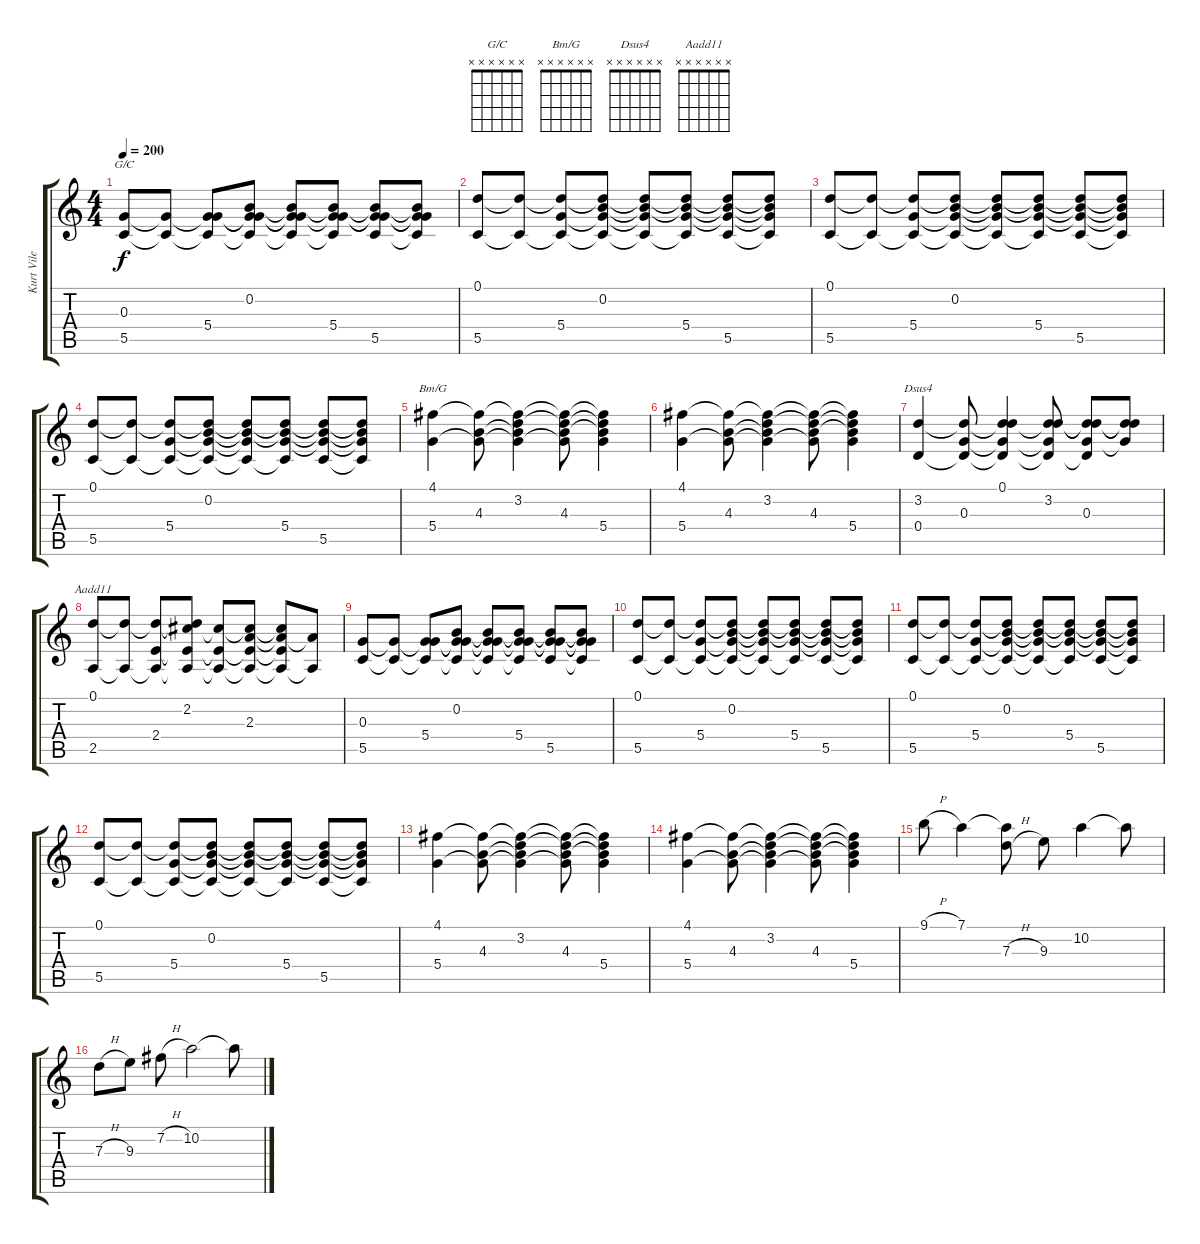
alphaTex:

\track ("Kurt Vile - Guitar" "Kurt Vile ") {instrument acousticguitarsteel}
\staff {score tabs}
\tuning (D4 B3 G3 D3 G2 D2) {hide}
\chord ("G/C" x x x x x x)
\chord ("Bm/G" x x x x x x)
\chord ("Dsus4" x x x x x x)
\chord ("Aadd11" x x x x x x)
\ts (4 4)
\tempo 200
\clef g2
\ks c
(0.3 5.5).8{ch "G/C" dy f} (0.3{t} 5.5{t}).8 (0.3{t} 5.4 5.5{t}).8 (0.2 0.3{t} 5.4{t} 5.5{t}).8 (0.2{t} 0.3{t} 5.4{t} 5.5{t}).8 (0.2{t} 0.3{t} 5.4 5.5{t}).8 (0.2{t} 0.3{t} 5.4{t} 5.5).8 (0.2{t} 0.3{t} 5.4{t} 5.5{t}).8 |
(0.1 5.5).8 (0.1{t} 5.5{t}).8 (0.1{t} 5.4 5.5{t}).8 (0.1{t} 0.2 5.4{t} 5.5{t}).8 (0.1{t} 0.2{t} 5.4{t} 5.5{t}).8 (0.1{t} 0.2{t} 5.4 5.5{t}).8 (0.1{t} 0.2{t} 5.4{t} 5.5).8 (0.1{t} 0.2{t} 5.4{t} 5.5{t}).8 |
(0.1 5.5).8 (0.1{t} 5.5{t}).8 (0.1{t} 5.4 5.5{t}).8 (0.1{t} 0.2 5.4{t} 5.5{t}).8 (0.1{t} 0.2{t} 5.4{t} 5.5{t}).8 (0.1{t} 0.2{t} 5.4 5.5{t}).8 (0.1{t} 0.2{t} 5.4{t} 5.5).8 (0.1{t} 0.2{t} 5.4{t} 5.5{t}).8 |
(0.1 5.5).8 (0.1{t} 5.5{t}).8 (0.1{t} 5.4 5.5{t}).8 (0.1{t} 0.2 5.4{t} 5.5{t}).8 (0.1{t} 0.2{t} 5.4{t} 5.5{t}).8 (0.1{t} 0.2{t} 5.4 5.5{t}).8 (0.1{t} 0.2{t} 5.4{t} 5.5).8 (0.1{t} 0.2{t} 5.4{t} 5.5{t}).8 |
(4.1 5.4).4{ch "Bm/G"} (4.1{t} 4.3 5.4{t}).8 (4.1{t} 3.2 4.3{t} 5.4{t}).4 (4.1{t} 3.2{t} 4.3 5.4{t}).8 (4.1{t} 3.2{t} 4.3{t} 5.4).4 |
(4.1 5.4).4 (4.1{t} 4.3 5.4{t}).8 (4.1{t} 3.2 4.3{t} 5.4{t}).4 (4.1{t} 3.2{t} 4.3 5.4{t}).8 (4.1{t} 3.2{t} 4.3{t} 5.4).4 |
(3.2 0.4).4{ch "Dsus4"} (3.2{t} 0.3 0.4{t}).8 (0.1 3.2{t} 0.3{t} 0.4{t}).4 (0.1{t} 3.2 0.3{t} 0.4{t}).8 (0.1{t} 3.2{t} 0.3 0.4{t}).8 (0.1{t} 3.2{t} 0.3{t}).8 |
(0.1 2.5).8{ch "Aadd11"} (0.1{t} 2.5{t}).8 (0.1{t} 2.4 2.5{t}).8 (0.1{t} 2.2 2.4{t} 2.5{t}).8 (2.2{t} 2.4{t} 2.5{t}).8 (2.2{t} 2.3 2.4{t} 2.5{t}).8 (2.2{t} 2.3{t} 2.4{t} 2.5{t}).8 (2.3{t} 2.5{t}).8 |
(0.3 5.5).8 (0.3{t} 5.5{t}).8 (0.3{t} 5.4 5.5{t}).8 (0.2 0.3{t} 5.4{t} 5.5{t}).8 (0.2{t} 0.3{t} 5.4{t} 5.5{t}).8 (0.2{t} 0.3{t} 5.4 5.5{t}).8 (0.2{t} 0.3{t} 5.4{t} 5.5).8 (0.2{t} 0.3{t} 5.4{t} 5.5{t}).8 |
(0.1 5.5).8 (0.1{t} 5.5{t}).8 (0.1{t} 5.4 5.5{t}).8 (0.1{t} 0.2 5.4{t} 5.5{t}).8 (0.1{t} 0.2{t} 5.4{t} 5.5{t}).8 (0.1{t} 0.2{t} 5.4 5.5{t}).8 (0.1{t} 0.2{t} 5.4{t} 5.5).8 (0.1{t} 0.2{t} 5.4{t} 5.5{t}).8 |
(0.1 5.5).8 (0.1{t} 5.5{t}).8 (0.1{t} 5.4 5.5{t}).8 (0.1{t} 0.2 5.4{t} 5.5{t}).8 (0.1{t} 0.2{t} 5.4{t} 5.5{t}).8 (0.1{t} 0.2{t} 5.4 5.5{t}).8 (0.1{t} 0.2{t} 5.4{t} 5.5).8 (0.1{t} 0.2{t} 5.4{t} 5.5{t}).8 |
(0.1 5.5).8 (0.1{t} 5.5{t}).8 (0.1{t} 5.4 5.5{t}).8 (0.1{t} 0.2 5.4{t} 5.5{t}).8 (0.1{t} 0.2{t} 5.4{t} 5.5{t}).8 (0.1{t} 0.2{t} 5.4 5.5{t}).8 (0.1{t} 0.2{t} 5.4{t} 5.5).8 (0.1{t} 0.2{t} 5.4{t} 5.5{t}).8 |
(4.1 5.4).4 (4.1{t} 4.3 5.4{t}).8 (4.1{t} 3.2 4.3{t} 5.4{t}).4 (4.1{t} 3.2{t} 4.3 5.4{t}).8 (4.1{t} 3.2{t} 4.3{t} 5.4).4 |
(4.1 5.4).4 (4.1{t} 4.3 5.4{t}).8 (4.1{t} 3.2 4.3{t} 5.4{t}).4 (4.1{t} 3.2{t} 4.3 5.4{t}).8 (4.1{t} 3.2{t} 4.3{t} 5.4).4 |
9.1{h}.8 7.1.4 (7.1{t} 7.3{h}).8 9.3.8 10.2.4 10.2{t}.8 |
7.3{h}.8 9.3.8 7.2{h}.8 10.2.2 10.2{t}.8
